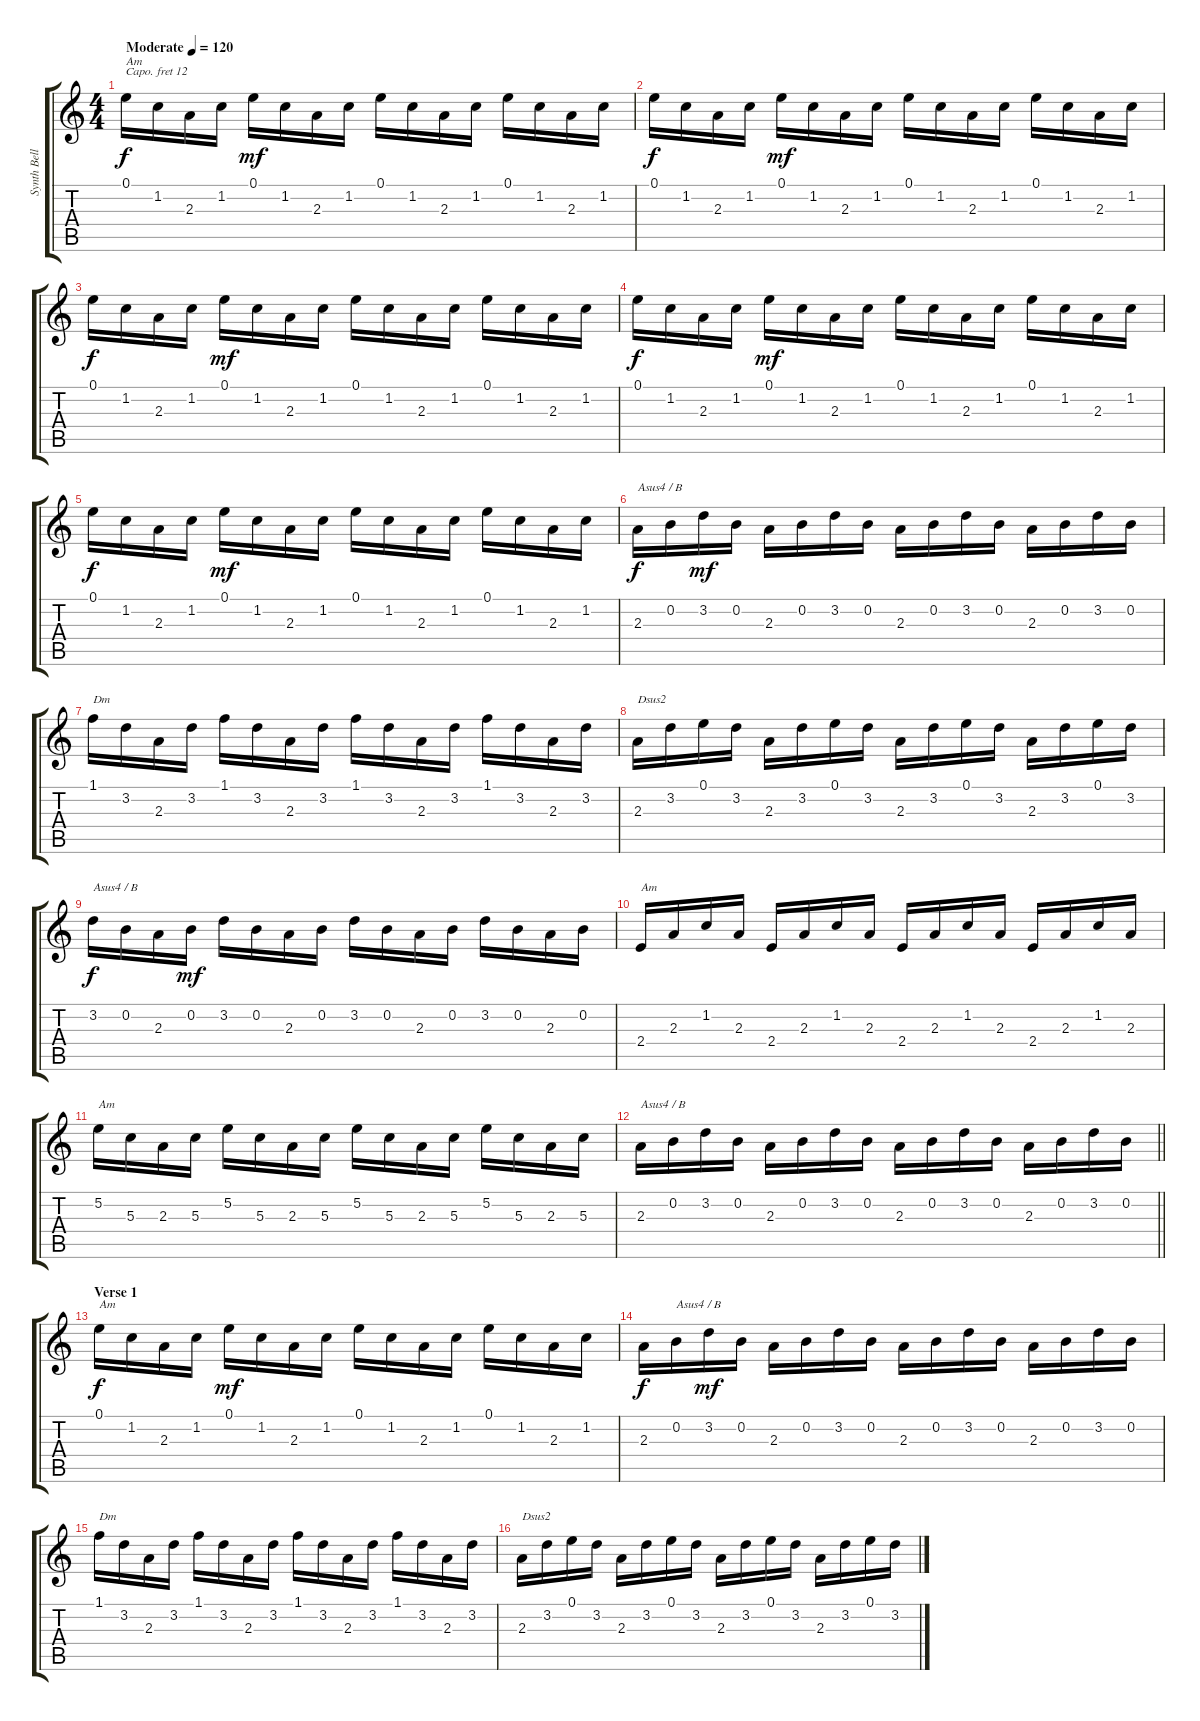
\track ("Synth Bells" "Synth Bell") {instrument musicbox}
\staff {score tabs}
\capo 12
\tuning (E4 B3 G3 D3 A2 E2) {hide}
\ts (4 4)
\tempo (120 "Moderate")
\clef g2
\ks c
0.1.16{txt "Am" dy f volume 5 instrument musicbox} 1.2.16 2.3.16 1.2.16 0.1.16{dy mf} 1.2.16 2.3.16 1.2.16 0.1.16 1.2.16 2.3.16 1.2.16 0.1.16 1.2.16 2.3.16 1.2.16 |
0.1.16{dy f volume 10} 1.2.16 2.3.16 1.2.16 0.1.16{dy mf} 1.2.16 2.3.16 1.2.16 0.1.16 1.2.16 2.3.16 1.2.16 0.1.16 1.2.16 2.3.16 1.2.16 |
0.1.16{dy f} 1.2.16 2.3.16 1.2.16 0.1.16{dy mf} 1.2.16 2.3.16 1.2.16 0.1.16 1.2.16 2.3.16 1.2.16 0.1.16 1.2.16 2.3.16 1.2.16 |
0.1.16{dy f} 1.2.16 2.3.16 1.2.16 0.1.16{dy mf} 1.2.16 2.3.16 1.2.16 0.1.16 1.2.16 2.3.16 1.2.16 0.1.16 1.2.16 2.3.16 1.2.16 |
0.1.16{dy f volume 10} 1.2.16 2.3.16 1.2.16 0.1.16{dy mf} 1.2.16 2.3.16 1.2.16 0.1.16 1.2.16 2.3.16 1.2.16 0.1.16 1.2.16 2.3.16 1.2.16 |
2.3.16{txt "Asus4 / B" dy f} 0.2.16 3.2.16{dy mf} 0.2.16 2.3.16 0.2.16 3.2.16 0.2.16 2.3.16 0.2.16 3.2.16 0.2.16 2.3.16 0.2.16 3.2.16 0.2.16 |
1.1.16{txt "Dm"} 3.2.16 2.3.16 3.2.16 1.1.16 3.2.16 2.3.16 3.2.16 1.1.16 3.2.16 2.3.16 3.2.16 1.1.16 3.2.16 2.3.16 3.2.16 |
2.3.16{txt "Dsus2"} 3.2.16 0.1.16 3.2.16 2.3.16 3.2.16 0.1.16 3.2.16 2.3.16 3.2.16 0.1.16 3.2.16 2.3.16 3.2.16 0.1.16 3.2.16 |
3.2.16{txt "Asus4 / B" dy f} 0.2.16 2.3.16 0.2.16{dy mf} 3.2.16 0.2.16 2.3.16 0.2.16 3.2.16 0.2.16 2.3.16 0.2.16 3.2.16 0.2.16 2.3.16 0.2.16 |
2.4.16{txt "Am"} 2.3.16 1.2.16 2.3.16 2.4.16 2.3.16 1.2.16 2.3.16 2.4.16 2.3.16 1.2.16 2.3.16 2.4.16 2.3.16 1.2.16 2.3.16 |
5.2.16{txt "Am"} 5.3.16 2.3.16 5.3.16 5.2.16 5.3.16 2.3.16 5.3.16 5.2.16 5.3.16 2.3.16 5.3.16 5.2.16 5.3.16 2.3.16 5.3.16 |
\barLineRight lightlight
2.3.16{txt "Asus4 / B"} 0.2.16 3.2.16 0.2.16 2.3.16 0.2.16 3.2.16 0.2.16 2.3.16 0.2.16 3.2.16 0.2.16 2.3.16 0.2.16 3.2.16 0.2.16 |
\section ("" "Verse 1")
0.1.16{txt "Am" dy f} 1.2.16 2.3.16 1.2.16 0.1.16{dy mf} 1.2.16 2.3.16 1.2.16 0.1.16 1.2.16 2.3.16 1.2.16 0.1.16 1.2.16 2.3.16 1.2.16 |
2.3.16{dy f} 0.2.16{txt "Asus4 / B"} 3.2.16{dy mf} 0.2.16 2.3.16 0.2.16 3.2.16 0.2.16 2.3.16 0.2.16 3.2.16 0.2.16 2.3.16 0.2.16 3.2.16 0.2.16 |
1.1.16{txt "Dm"} 3.2.16 2.3.16 3.2.16 1.1.16 3.2.16 2.3.16 3.2.16 1.1.16 3.2.16 2.3.16 3.2.16 1.1.16 3.2.16 2.3.16 3.2.16 |
2.3.16{txt "Dsus2"} 3.2.16 0.1.16 3.2.16 2.3.16 3.2.16 0.1.16 3.2.16 2.3.16 3.2.16 0.1.16 3.2.16 2.3.16 3.2.16 0.1.16 3.2.16
